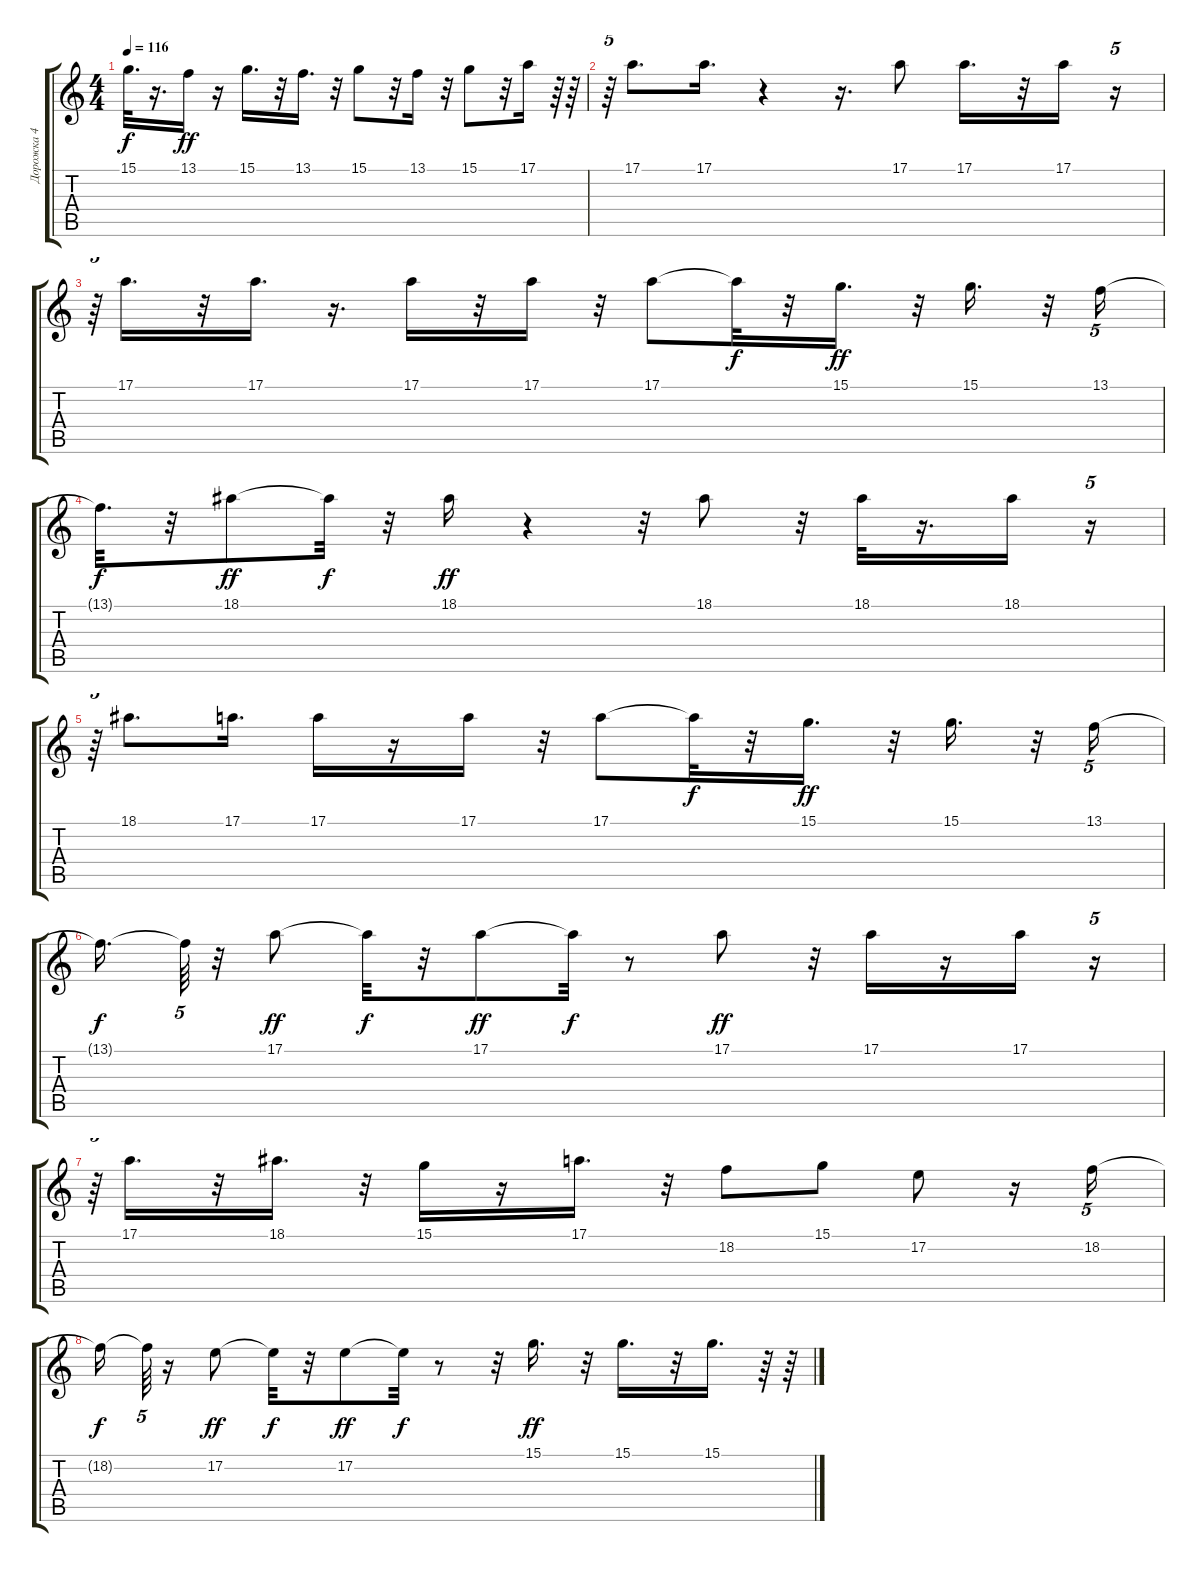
\track ("Дорожка 4" "Дорожка 4") {instrument flute}
\staff {score tabs}
\tuning (E4 B3 G3 D3 A2 E2) {hide}
\ts (4 4)
\tempo 116
\clef g2
\ks c
15.1{t}.32{d dy f} r.16{d} 13.1.16{dy ff} r.16 15.1.16{d} r.32 13.1.16{d} r.32 15.1.8 r.32 13.1.16 r.32 15.1.8 r.32 17.1.16 r.64 r.64 |
r.64{tu (5 4)} 17.1.8{d} 17.1.16{d} r.4 r.16{d} 17.1.8 17.1.16{d} r.32 17.1.16 r.16{tu (5 4)} |
r.64{tu (5 4)} 17.1.16{d} r.32 17.1.16{d} r.16{d} 17.1.16 r.32 17.1.16 r.32 17.1.8 17.1{t}.32{dy f} r.32 15.1.16{d dy ff} r.32 15.1.16{d} r.32 13.1.16{tu (5 4)} |
13.1{t}.32{d dy f} r.32 18.1.8{dy ff} 18.1{t}.32{dy f} r.32 18.1.16{dy ff} r.4 r.32 18.1.8 r.32 18.1.32 r.16{d} 18.1.16 r.16{tu (5 4)} |
r.64{tu (5 4)} 18.1.8{d} 17.1.16{d} 17.1.16 r.16 17.1.16 r.32 17.1.8 17.1{t}.32{dy f} r.32 15.1.16{d dy ff} r.32 15.1.16{d} r.32 13.1.16{tu (5 4)} |
13.1{t}.16{d dy f} 13.1{t}.64{tu (5 4)} r.32 17.1.8{dy ff} 17.1{t}.32{dy f} r.32 17.1.8{dy ff} 17.1{t}.32{dy f} r.8 17.1.8{dy ff} r.32 17.1.16 r.16 17.1.16 r.16{tu (5 4)} |
r.64{tu (5 4)} 17.1.16{d} r.32 18.1.16{d} r.32 15.1.16 r.16 17.1.16{d} r.32 18.2.8 15.1.8 17.2.8 r.16 18.2.16{tu (5 4)} |
18.2{t}.16{dy f} 18.2{t}.64{tu (5 4)} r.16 17.2.8{dy ff} 17.2{t}.32{dy f} r.32 17.2.8{dy ff} 17.2{t}.32{dy f} r.8 r.32 15.1.16{d dy ff} r.32 15.1.16{d} r.32 15.1.16{d} r.64 r.64
